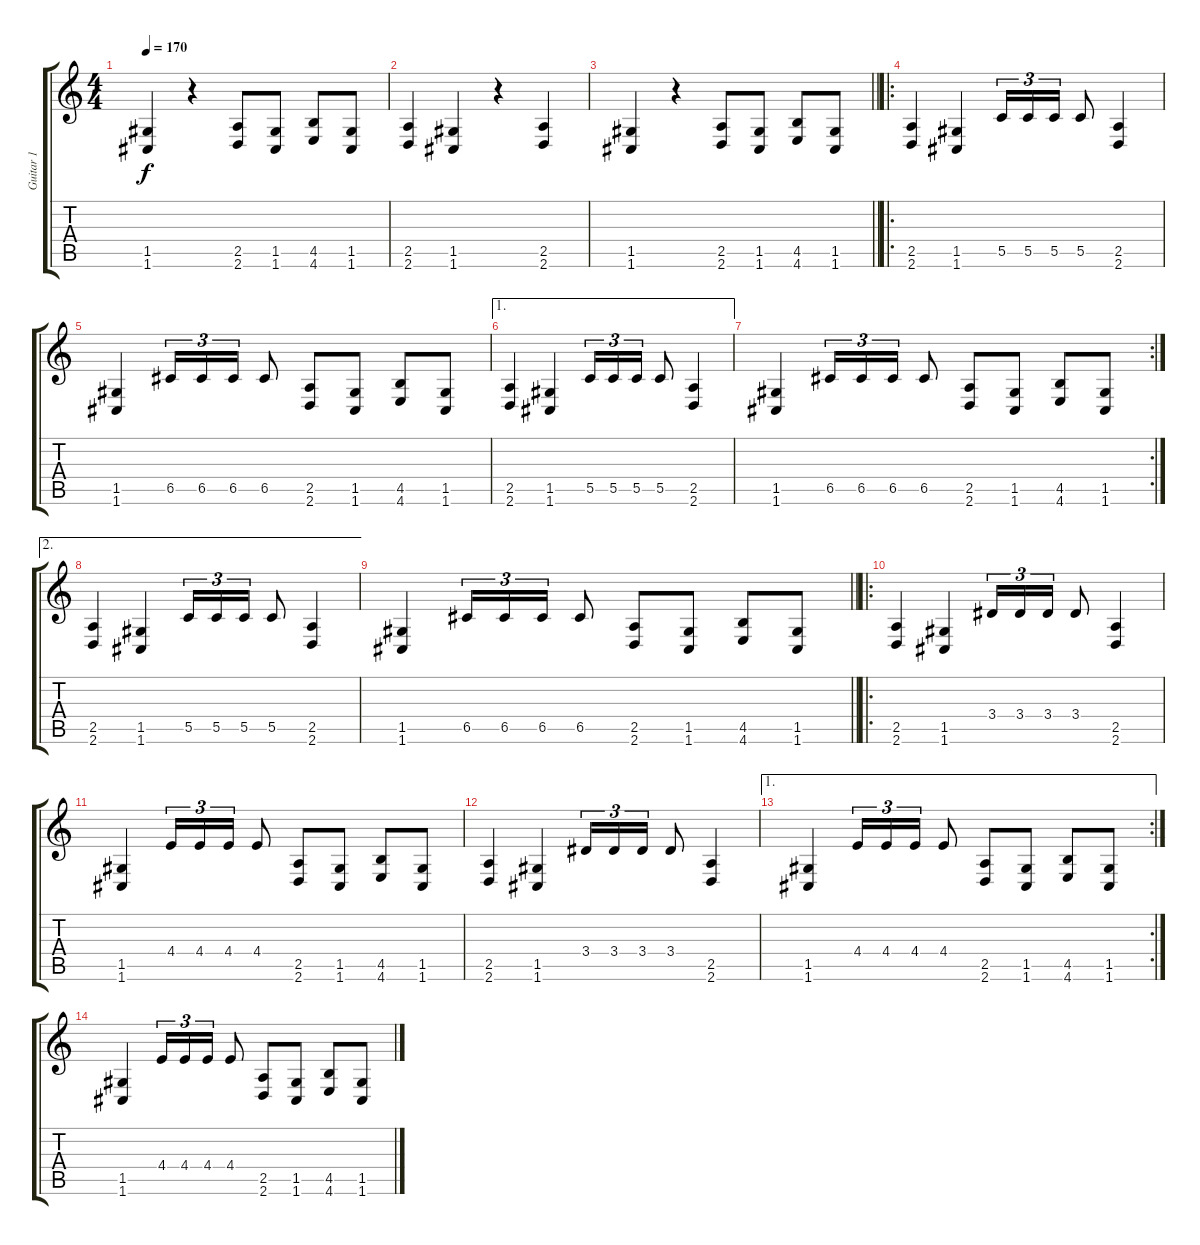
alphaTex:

\track ("Guitar 1" "Guitar 1") {instrument distortionguitar}
\staff {score tabs}
\tuning (D4 A3 F3 C3 G2 C2) {hide}
\ts (4 4)
\tempo 170
\clef g2
\ks c
(1.5 1.6).4{dy f} r.4 (2.5 2.6).8 (1.5 1.6).8 (4.5 4.6).8 (1.5 1.6).8 |
(2.5 2.6).4 (1.5 1.6).4 r.4 (2.5 2.6).4 |
\barLineRight lightlight
(1.5 1.6).4 r.4 (2.5 2.6).8 (1.5 1.6).8 (4.5 4.6).8 (1.5 1.6).8 |
\ro
\section ("" "")
(2.5 2.6).4 (1.5 1.6).4 5.5.16{tu (3 2)} 5.5.16{tu (3 2)} 5.5.16{tu (3 2)} 5.5.8 (2.5 2.6).4 |
(1.5 1.6).4 6.5.16{tu (3 2)} 6.5.16{tu (3 2)} 6.5.16{tu (3 2)} 6.5.8 (2.5 2.6).8 (1.5 1.6).8 (4.5 4.6).8 (1.5 1.6).8 |
\ae 1
(2.5 2.6).4 (1.5 1.6).4 5.5.16{tu (3 2)} 5.5.16{tu (3 2)} 5.5.16{tu (3 2)} 5.5.8 (2.5 2.6).4 |
\rc 2
(1.5 1.6).4 6.5.16{tu (3 2)} 6.5.16{tu (3 2)} 6.5.16{tu (3 2)} 6.5.8 (2.5 2.6).8 (1.5 1.6).8 (4.5 4.6).8 (1.5 1.6).8 |
\ae 2
(2.5 2.6).4 (1.5 1.6).4 5.5.16{tu (3 2)} 5.5.16{tu (3 2)} 5.5.16{tu (3 2)} 5.5.8 (2.5 2.6).4 |
\barLineRight lightlight
(1.5 1.6).4 6.5.16{tu (3 2)} 6.5.16{tu (3 2)} 6.5.16{tu (3 2)} 6.5.8 (2.5 2.6).8 (1.5 1.6).8 (4.5 4.6).8 (1.5 1.6).8 |
\ro
\section ("" "")
(2.5 2.6).4 (1.5 1.6).4 3.4.16{tu (3 2)} 3.4.16{tu (3 2)} 3.4.16{tu (3 2)} 3.4.8 (2.5 2.6).4 |
(1.5 1.6).4 4.4.16{tu (3 2)} 4.4.16{tu (3 2)} 4.4.16{tu (3 2)} 4.4.8 (2.5 2.6).8 (1.5 1.6).8 (4.5 4.6).8 (1.5 1.6).8 |
(2.5 2.6).4 (1.5 1.6).4 3.4.16{tu (3 2)} 3.4.16{tu (3 2)} 3.4.16{tu (3 2)} 3.4.8 (2.5 2.6).4 |
\ae 1
\rc 2
(1.5 1.6).4 4.4.16{tu (3 2)} 4.4.16{tu (3 2)} 4.4.16{tu (3 2)} 4.4.8 (2.5 2.6).8 (1.5 1.6).8 (4.5 4.6).8 (1.5 1.6).8 |
(1.5 1.6).4 4.4.16{tu (3 2)} 4.4.16{tu (3 2)} 4.4.16{tu (3 2)} 4.4.8 (2.5 2.6).8 (1.5 1.6).8 (4.5 4.6).8 (1.5 1.6).8
